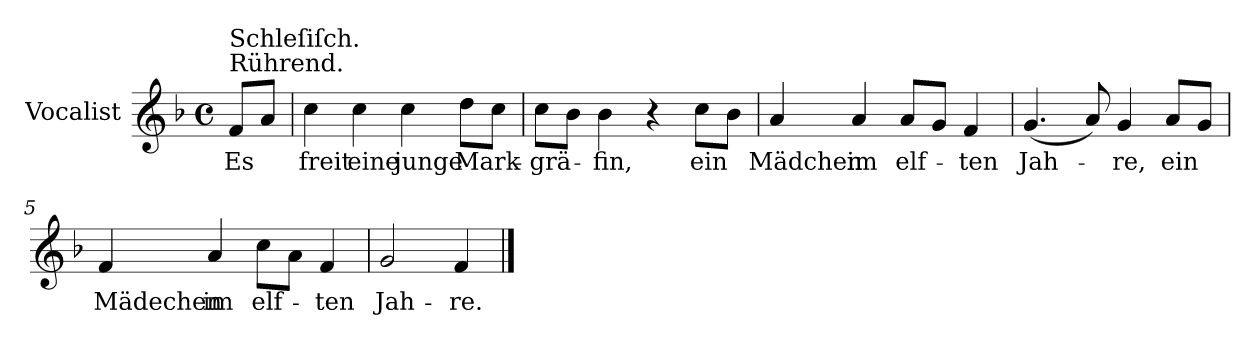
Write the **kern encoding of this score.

**kern	**text
*part1	*part1
*staff1	*staff1
*I"Vocalist	*
*k[b-]	*
*F:	*
*M4/4	*
*met(c)	*
=	=
!LO:TX:a:t=Rührend.	!
!LO:TX:a:t=Schleſiſch.	!
8fL	Es
8aJ	.
=1	=1
4cc	freit
4cc	eine
4cc	junge
8ddL	Mark-
8ccJ	.
=2	=2
8ccL	-grä-
8b-J	.
4b-	-fin,
4r	.
8ccL	ein
8b-J	.
=3	=3
4a	Mädchen
4a	im
8aL	elf-
8gJ	.
4f	-ten
=4	=4
(4.g	Jah-
8a)	.
4g	-re,
8aL	ein
8gJ	.
=5	=5
4f	Mädechen
4a	im
8ccL	elf-
8aJ	.
4f	-ten
=6	=6
2g	Jah-
4f	-re.
==	==
*-	*-
